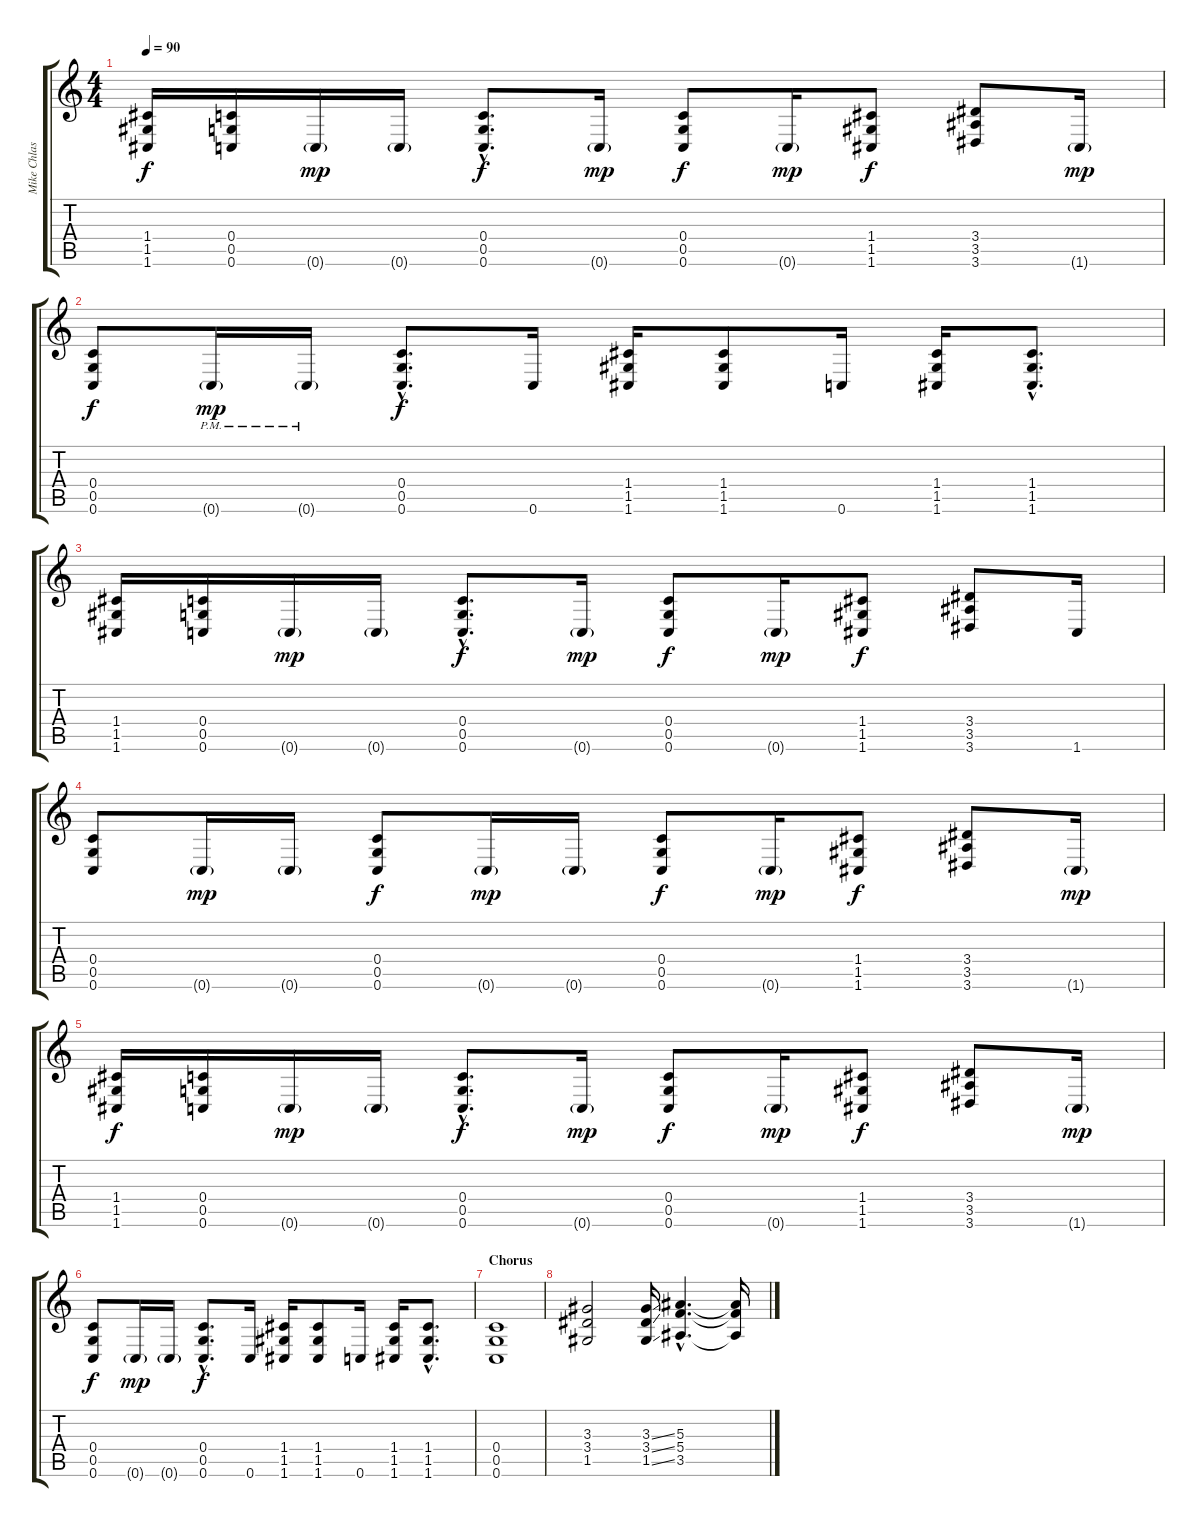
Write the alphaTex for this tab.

\track ("Mike Chlasciak" "Mike Chlas") {instrument distortionguitar}
\staff {score tabs}
\tuning (D4 A3 F3 C3 G2 C2) {hide}
\ts (4 4)
\tempo 90
\clef g2
\ks c
(1.4 1.5 1.6).16{dy f} (0.4 0.5 0.6).16 0.6{g}.16{dy mp} 0.6{g}.16 (0.4{hac} 0.5{hac} 0.6{hac}).8{d dy f} 0.6{g}.16{dy mp} (0.4 0.5 0.6).8{dy f} 0.6{g}.16{dy mp} (1.4 1.5 1.6).8{dy f} (3.4 3.5 3.6).8 1.6{g}.16{dy mp} |
(0.4 0.5 0.6).8{dy f} 0.6{g pm}.16{dy mp} 0.6{g pm}.16 (0.4{hac} 0.5{hac} 0.6{hac}).8{d dy f} 0.6.16 (1.4 1.5 1.6).16 (1.4 1.5 1.6).8 0.6.16 (1.4 1.5 1.6).16 (1.4{hac} 1.5{hac} 1.6{hac}).8{d} |
(1.4 1.5 1.6).16 (0.4 0.5 0.6).16 0.6{g}.16{dy mp} 0.6{g}.16 (0.4{hac} 0.5{hac} 0.6{hac}).8{d dy f} 0.6{g}.16{dy mp} (0.4 0.5 0.6).8{dy f} 0.6{g}.16{dy mp} (1.4 1.5 1.6).8{dy f} (3.4 3.5 3.6).8 1.6.16 |
(0.4 0.5 0.6).8 0.6{g}.16{dy mp} 0.6{g}.16 (0.4 0.5 0.6).8{dy f} 0.6{g}.16{dy mp} 0.6{g}.16 (0.4 0.5 0.6).8{dy f} 0.6{g}.16{dy mp} (1.4 1.5 1.6).8{dy f} (3.4 3.5 3.6).8 1.6{g}.16{dy mp} |
(1.4 1.5 1.6).16{dy f} (0.4 0.5 0.6).16 0.6{g}.16{dy mp} 0.6{g}.16 (0.4{hac} 0.5{hac} 0.6{hac}).8{d dy f} 0.6{g}.16{dy mp} (0.4 0.5 0.6).8{dy f} 0.6{g}.16{dy mp} (1.4 1.5 1.6).8{dy f} (3.4 3.5 3.6).8 1.6{g}.16{dy mp} |
(0.4 0.5 0.6).8{dy f} 0.6{g}.16{dy mp} 0.6{g}.16 (0.4{hac} 0.5{hac} 0.6{hac}).8{d dy f} 0.6.16 (1.4 1.5 1.6).16 (1.4 1.5 1.6).8 0.6.16 (1.4 1.5 1.6).16 (1.4{hac} 1.5{hac} 1.6{hac}).8{d} |
\section ("" "Chorus")
(0.4 0.5 0.6).1 |
(3.3 3.4 1.5).2 (3.3{ss} 3.4{ss} 1.5{ss}).16 (5.3{hac} 5.4{hac} 3.5{hac}).4{d} (5.3{t} 5.4{t} 3.5{t}).16
